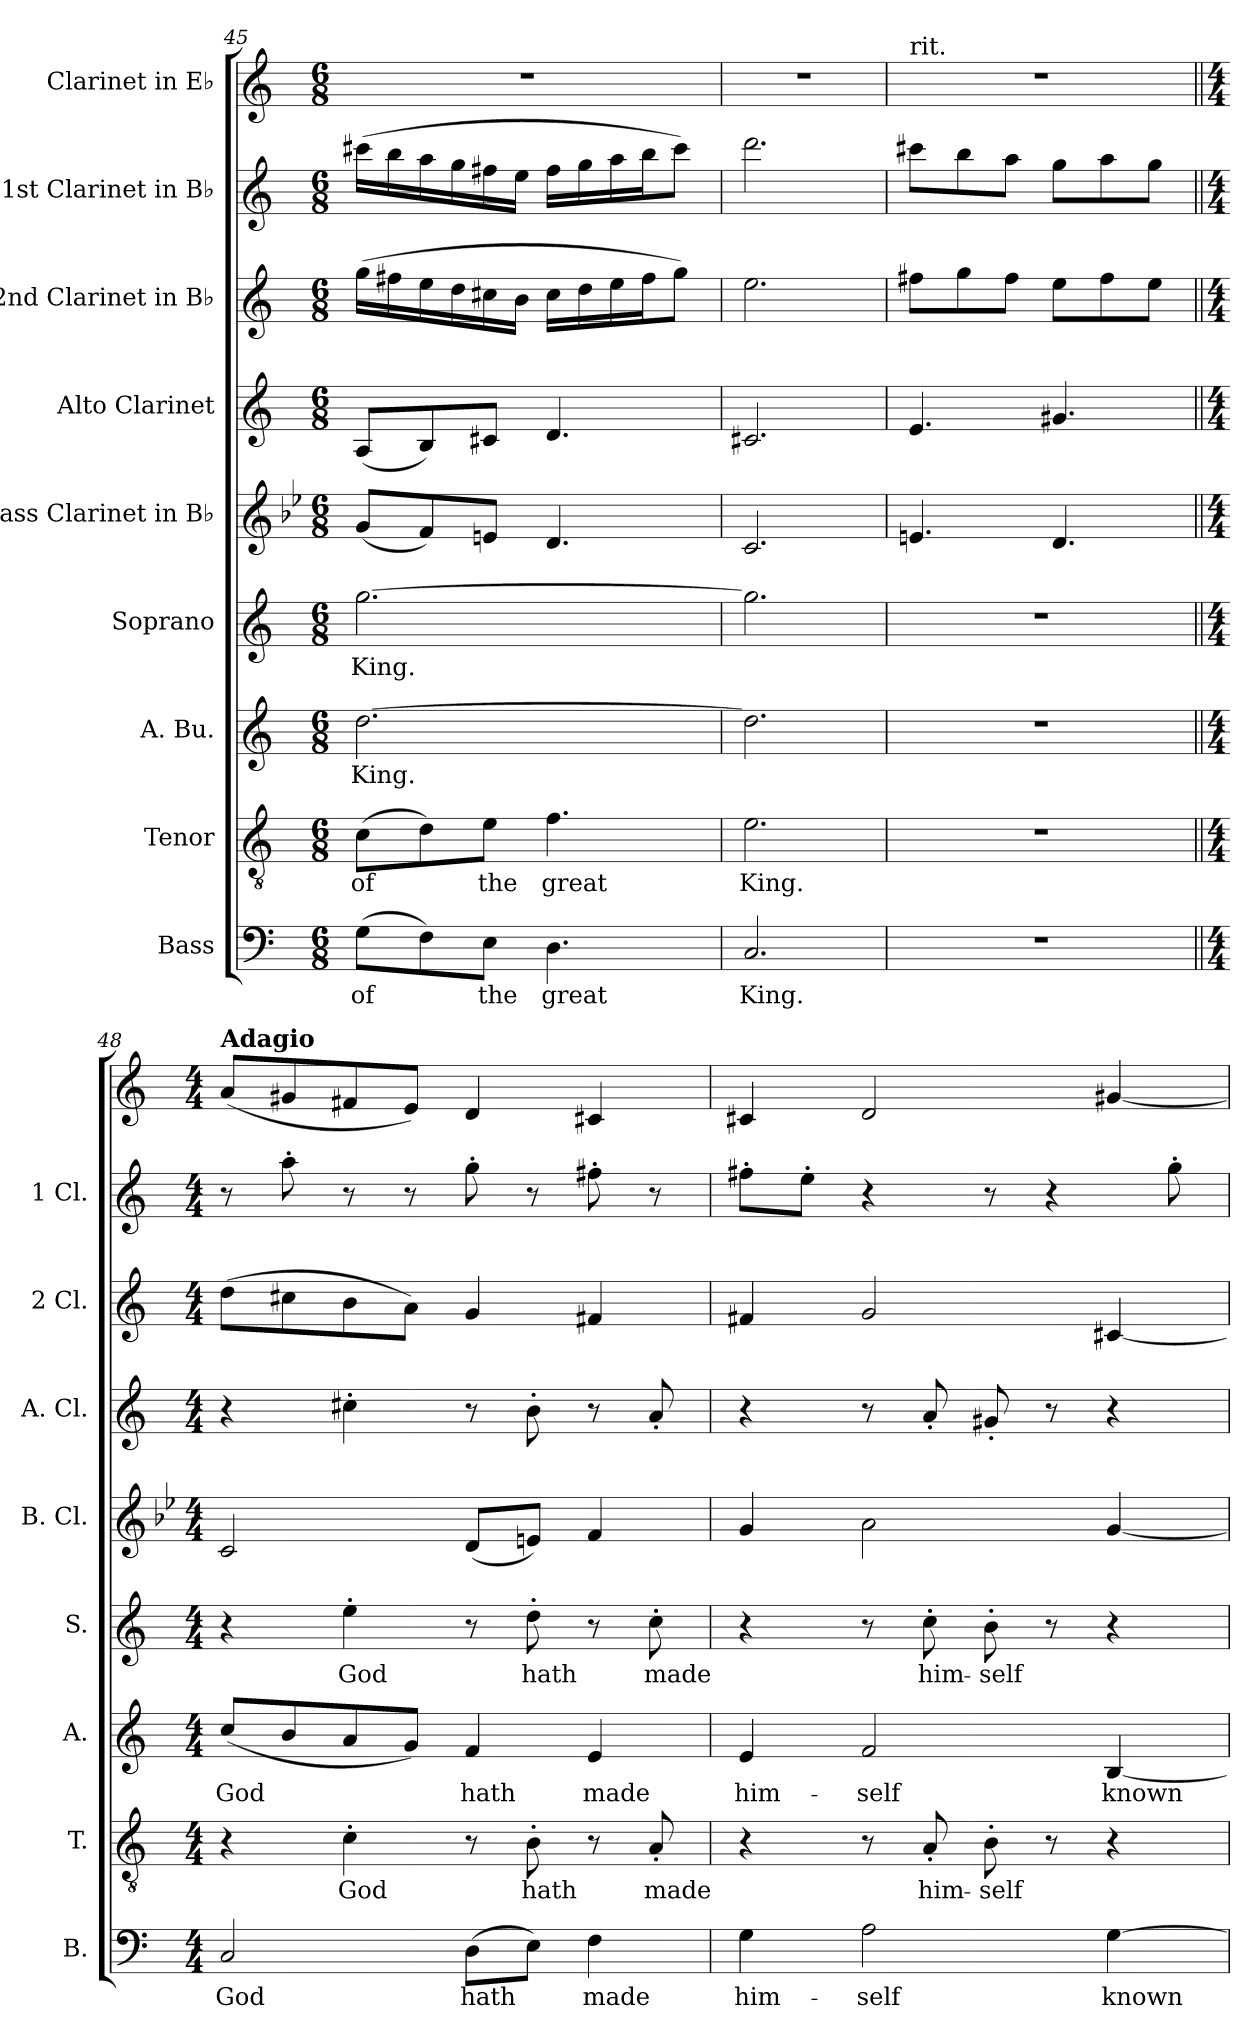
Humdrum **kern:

**kern	**text	**kern	**text	**kern	**text	**kern	**text	**kern	**kern	**kern	**kern	**kern
*part9	*part9	*part8	*part8	*part7	*part7	*part6	*part6	*part5	*part4	*part3	*part2	*part1
*staff9	*staff9	*staff8	*staff8	*staff7	*staff7	*staff6	*staff6	*staff5	*staff4	*staff3	*staff2	*staff1
*I"Bass	*	*I"Tenor	*	*I"A. Bu.	*	*I"Soprano	*	*I"Bass Clarinet in B♭	*I"Alto Clarinet	*I"2nd Clarinet in B♭	*I"1st Clarinet in B♭	*I"Clarinet in E♭
*I'B.	*	*I'T.	*	*I'A.	*	*I'S.	*	*I'B. Cl.	*I'A. Cl.	*I'2 Cl.	*I'1 Cl.	*
!!LO:PB:g=z
*clefF4	*	*clefGv2	*	*clefG2	*	*clefG2	*	*clefG2	*clefG2	*clefG2	*clefG2	*clefG2
*	*	*	*	*	*	*	*	*ITrd8c14	*ITrd5c9	*ITrd1c2	*ITrd1c2	*ITrd-2c-3
*k[]	*	*k[]	*	*k[]	*	*k[]	*	*k[b-e-]	*k[b-e-a-]	*k[b-e-]	*k[b-e-]	*k[b-e-a-]
*M6/8	*	*M6/8	*	*M6/8	*	*M6/8	*	*M6/8	*M6/8	*M6/8	*M6/8	*M6/8
=45	=45	=45	=45	=45	=45	=45	=45	=45	=45	=45	=45	=45
!	!LO:LY:b	!	!LO:LY:b	!	!LO:LY:b	!	!LO:LY:b	!	!	!	!	!
(8G\L	of	(8c\L	of	[2.dd\	King.	[2.gg\	King.	(8G/L	(8C/L	(16ff\LL	(16bbn\LL	2.r
.	.	.	.	.	.	.	.	.	.	16een\	16aa\	.
8F\)	.	8d\)	.	.	.	.	.	8F/)	8D/)	16dd\	16gg\	.
.	.	.	.	.	.	.	.	.	.	16cc\	16ff\	.
!	!LO:LY:b	!	!LO:LY:b	!	!	!	!	!	!	!	!	!
8E\J	the	8e\J	the	.	.	.	.	8En/J	8En/J	16bn\	16een\	.
.	.	.	.	.	.	.	.	.	.	16a\JJ	16dd\JJ	.
!	!LO:LY:b	!	!LO:LY:b	!	!	!	!	!	!	!	!	!
4.D\	great	4.f\	great	.	.	.	.	4.D/	4.F/	16b\LL	16ee\LL	.
.	.	.	.	.	.	.	.	.	.	16cc\	16ff\	.
.	.	.	.	.	.	.	.	.	.	16dd\	16gg\	.
.	.	.	.	.	.	.	.	.	.	16ee\J	16aa\J	.
.	.	.	.	.	.	.	.	.	.	8ff\J)	8bb\J)	.
=46	=46	=46	=46	=46	=46	=46	=46	=46	=46	=46	=46	=46
!	!LO:LY:b	!	!LO:LY:b	!	!	!	!	!	!	!	!	!
2.C/	King.	2.e\	King.	2.dd\]	.	2.gg\]	.	2.C/	2.En/	2.dd\	2.ccc\	2.r
=47	=47	=47	=47	=47	=47	=47	=47	=47	=47	=47	=47	=47
!	!	!	!	!	!	!	!	!	!	!	!	!LO:TX:a:t=rit.
2.r	.	2.r	.	2.r	.	2.r	.	4.En/	4.G/	8een\L	8bbn\L	2.r
.	.	.	.	.	.	.	.	.	.	8ff\	8aa\	.
.	.	.	.	.	.	.	.	.	.	8ee\J	8gg\J	.
.	.	.	.	.	.	.	.	4.D/	4.Bn/	8dd\L	8ff\L	.
.	.	.	.	.	.	.	.	.	.	8ee\	8gg\	.
.	.	.	.	.	.	.	.	.	.	8dd\J	8ff\J	.
=48||	=48||	=48||	=48||	=48||	=48||	=48||	=48||	=48||	=48||	=48||	=48||	=48||
!!LO:REH:place=s1:a:B:fs=14:t=3
*M4/4	*	*M4/4	*	*M4/4	*	*M4/4	*	*M4/4	*M4/4	*M4/4	*M4/4	*M4/4
!	!	!	!	!	!	!	!	!	!	!	!	!LO:TX:a:B:t=Adagio
!	!LO:LY:b	!	!	!	!LO:LY:b	!	!	!	!	!	!	!
2C/	God	4r	.	(8cc/L	God	4r	.	2C/	4r	(8cc\L	8r	(8cc/L
.	.	.	.	8b/	.	.	.	.	.	8bn\	8gg'\	8bn/
!	!	!	!LO:LY:b	!	!	!	!LO:LY:b	!	!	!	!	!
.	.	4c'\	God	8a/	.	4ee'\	God	.	4en'\	8a\	8r	8an/
.	.	.	.	8g/J)	.	.	.	.	.	8g\J)	8r	8g/J)
!	!LO:LY:b	!	!	!	!LO:LY:b	!	!	!	!	!	!	!
(8D\L	hath	8r	.	4f/	hath	8r	.	(8D/L	8r	4f/	8ff'\	4f/
!	!	!	!LO:LY:b	!	!	!	!LO:LY:b	!	!	!	!	!
8E\J)	.	8B'\	hath	.	.	8dd'\	hath	8En/J)	8d'\	.	8r	.
!	!LO:LY:b	!	!	!	!LO:LY:b	!	!	!	!	!	!	!
4F\	made	8r	.	4e/	made	8r	.	4F/	8r	4en/	8een'\	4en/
!	!	!	!LO:LY:b	!	!	!	!LO:LY:b	!	!	!	!	!
.	.	8A'/	made	.	.	8cc'\	made	.	8c'/	.	8r	.
!!LO:PB:g=z
=49	=49	=49	=49	=49	=49	=49	=49	=49	=49	=49	=49	=49
!	!LO:LY:b	!	!	!	!LO:LY:b	!	!	!	!	!	!	!
4G\	him-	4r	.	4e/	him-	4r	.	4G/	4r	4en/	8een'\L	4en/
.	.	.	.	.	.	.	.	.	.	.	8dd'\J	.
!	!LO:LY:b	!	!	!	!LO:LY:b	!	!	!	!	!	!	!
2A\	-self	8r	.	2f/	-self	8r	.	2A\	8r	2f/	4r	2f/
!	!	!	!LO:LY:b	!	!	!	!LO:LY:b	!	!	!	!	!
.	.	8A'/	him-	.	.	8cc'\	him-	.	8c'/	.	.	.
!	!	!	!LO:LY:b	!	!	!	!LO:LY:b	!	!	!	!	!
.	.	8B'\	-self	.	.	8b'\	-self	.	8Bn'/	.	8r	.
.	.	8r	.	.	.	8r	.	.	8r	.	4r	.
!	!LO:LY:b	!	!	!	!LO:LY:b	!	!	!	!	!	!	!
[4G\	known	4r	.	[4B/	known	4r	.	[4G/	4r	[4Bn/	.	[4bn/
.	.	.	.	.	.	.	.	.	.	.	8ff'\	.
=	=	=	=	=	=	=	=	=	=	=	=	=
*-	*-	*-	*-	*-	*-	*-	*-	*-	*-	*-	*-	*-
